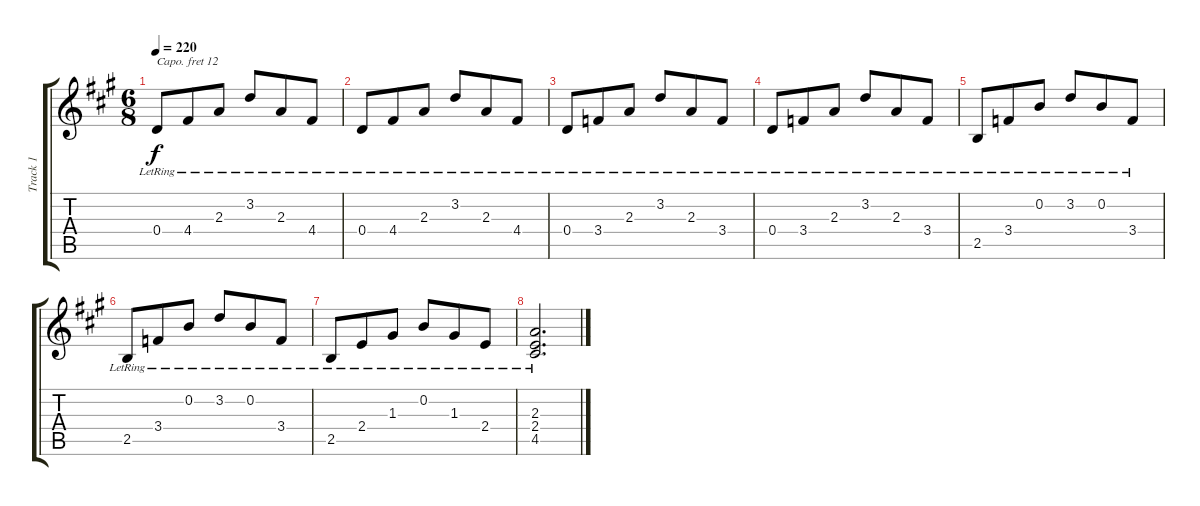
\track ("Track 1" "Track 1") {instrument acousticgrandpiano}
\staff {score tabs}
\capo 12
\tuning (E4 B3 G3 D3 A2 E2) {hide}
\ts (6 8)
\tempo 220
\clef g2
\ks a
0.4{lr}.8{dy f} 4.4{lr}.8 2.3{lr}.8 3.2{lr}.8 2.3{lr}.8 4.4{lr}.8 |
0.4{lr}.8 4.4{lr}.8 2.3{lr}.8 3.2{lr}.8 2.3{lr}.8 4.4{lr}.8 |
0.4{lr}.8 3.4{lr}.8 2.3{lr}.8 3.2{lr}.8 2.3{lr}.8 3.4{lr}.8 |
0.4{lr}.8 3.4{lr}.8 2.3{lr}.8 3.2{lr}.8 2.3{lr}.8 3.4{lr}.8 |
2.5{lr}.8 3.4{lr}.8 0.2{lr}.8 3.2{lr}.8 0.2{lr}.8 3.4{lr}.8 |
2.5{lr}.8 3.4{lr}.8 0.2{lr}.8 3.2{lr}.8 0.2{lr}.8 3.4{lr}.8 |
2.5{lr}.8 2.4{lr}.8 1.3{lr}.8 0.2{lr}.8 1.3{lr}.8 2.4{lr}.8 |
(2.3{lr} 2.4{lr} 4.5{lr}).2{d}
